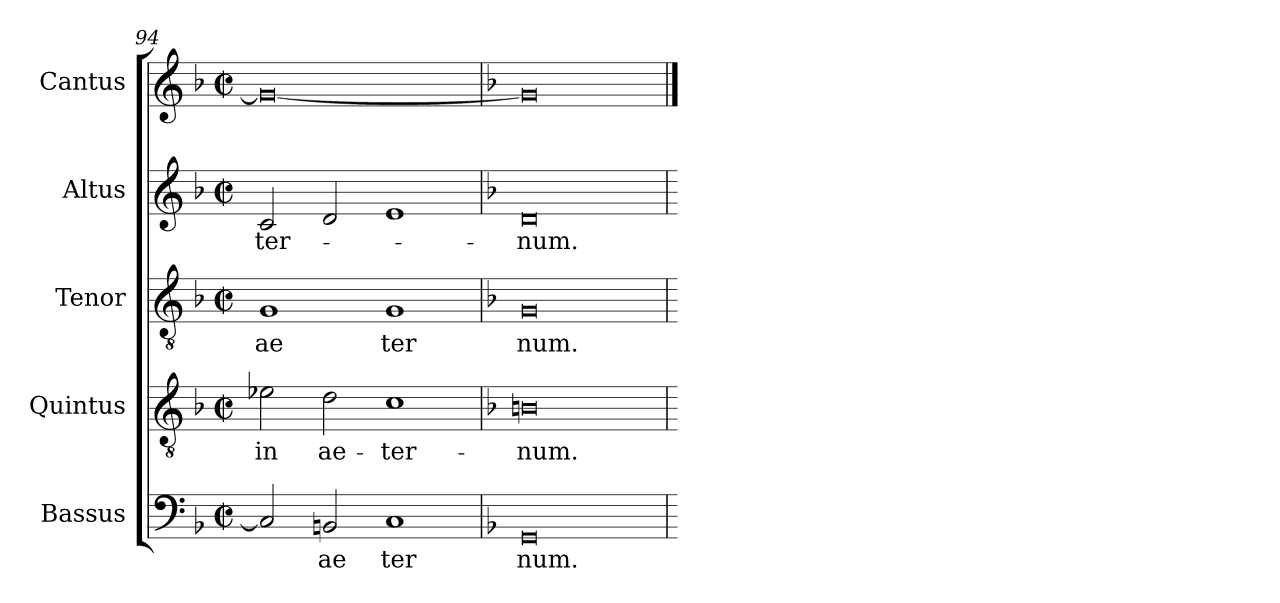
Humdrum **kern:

**kern	**text	**kern	**text	**kern	**text	**kern	**text	**kern
*part5	*part5	*part4	*part4	*part3	*part3	*part2	*part2	*part1
*staff5	*staff5	*staff4	*staff4	*staff3	*staff3	*staff2	*staff2	*staff1
*I"Bassus	*	*I"Quintus	*	*I"Tenor	*	*I"Altus	*	*I"Cantus
*clefF4	*	*clefGv2	*	*clefGv2	*	*clefG2	*	*clefG2
*k[b-]	*	*k[b-]	*	*k[b-]	*	*k[b-]	*	*k[b-]
*F:	*	*F:	*	*F:	*	*F:	*	*F:
*M2/2	*	*M2/2	*	*M2/2	*	*M2/2	*	*M2/2
*met(c|)	*	*met(c|)	*	*met(c|)	*	*met(c|)	*	*met(c|)
=94	=94	=94	=94	=94	=94	=94	=94	=94
!	!	!	!LO:LY:b:cj	!	!LO:LY:b:cj	!	!LO:LY:b	!
2C/]	.	2e-\	in	1G	ae	2c/	-ter-	0g_<
!	!LO:LY:b:cj	!	!LO:LY:b:cj	!	!	!	!	!
2BB/	ae	2d\	ae-	.	.	2d/	.	.
!	!LO:LY:b:cj	!	!LO:LY:b:cj	!	!LO:LY:b:cj	!	!	!
1C	ter	1c	-ter-	1G	ter	1e	.	.
=95	=95	=95	=95	=95	=95	=95	=95	=95
*	*	*	*	*	*	*k[b-]	*	*
*	*	*	*	*	*	*F:	*	*
!	!LO:LY:b:cj	!	!LO:LY:b:cj	!	!LO:LY:b:cj	!	!LO:LY:b:cj	!
0GG	num.	0Bn	-num.	0G	num.	0d	-num.	0g]
=	==	=	==	=	==	=	==	==
*-	*-	*-	*-	*-	*-	*-	*-	*-
